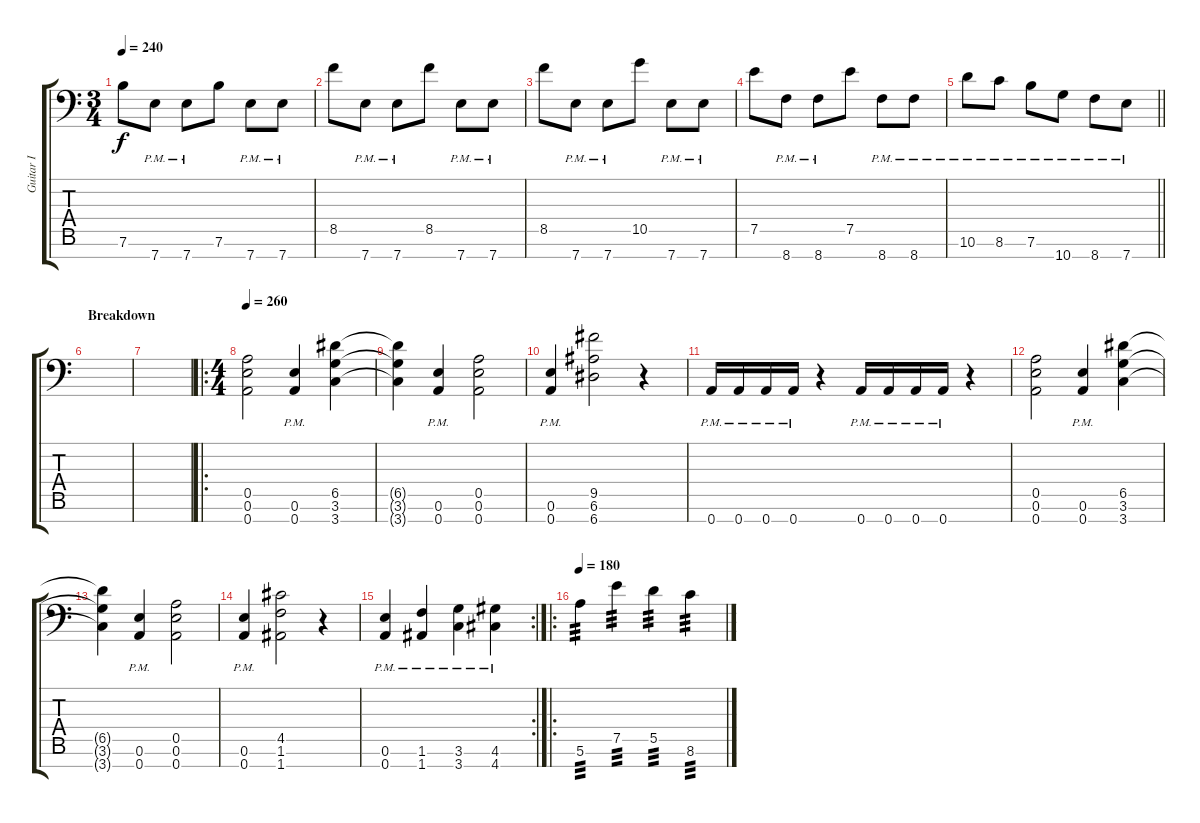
\track ("Guitar I" "Guitar I") {instrument distortionguitar}
\staff {score tabs}
\tuning (E4 B3 G3 D3 A2 E2 A1) {hide}
\ts (3 4)
\tempo 240
\clef f4
\ks c
7.6.8{dy f} 7.7{pm}.8 7.7{pm}.8 7.6.8 7.7{pm}.8 7.7{pm}.8 |
8.5.8 7.7{pm}.8 7.7{pm}.8 8.5.8 7.7{pm}.8 7.7{pm}.8 |
8.5.8 7.7{pm}.8 7.7{pm}.8 10.5.8 7.7{pm}.8 7.7{pm}.8 |
7.5.8 8.7{pm}.8 8.7{pm}.8 7.5.8 8.7{pm}.8 8.7{pm}.8 |
\barLineRight lightlight
10.6{pm}.8 8.6{pm}.8 7.6{pm}.8 10.7{pm}.8 8.7{pm}.8 7.7{pm}.8 |
\section ("" "Breakdown")
|
|
\ro
\ts (4 4)
\tempo 260
(0.5 0.6 0.7).2 (0.6{pm} 0.7{pm}).4 (6.5 3.6 3.7).4 |
(6.5{t} 3.6{t} 3.7{t}).4 (0.6{pm} 0.7{pm}).4 (0.5 0.6 0.7).2 |
(0.6{pm} 0.7{pm}).4 (9.5 6.6 6.7).2 r.4 |
0.7{pm}.16 0.7{pm}.16 0.7{pm}.16 0.7{pm}.16 r.4 0.7{pm}.16 0.7{pm}.16 0.7{pm}.16 0.7{pm}.16 r.4 |
(0.5 0.6 0.7).2 (0.6{pm} 0.7{pm}).4 (6.5 3.6 3.7).4 |
(6.5{t} 3.6{t} 3.7{t}).4 (0.6{pm} 0.7{pm}).4 (0.5 0.6 0.7).2 |
(0.6{pm} 0.7{pm}).4 (4.5 1.6 1.7).2 r.4 |
\rc 2
(0.6{pm} 0.7{pm}).4 (1.6{pm} 1.7{pm}).4 (3.6{pm} 3.7{pm}).4 (4.6{pm} 4.7{pm}).4 |
\ro
\tempo 180
5.6.4{tp 3} 7.5.4{tp 3} 5.5.4{tp 3} 8.6.4{tp 3}
